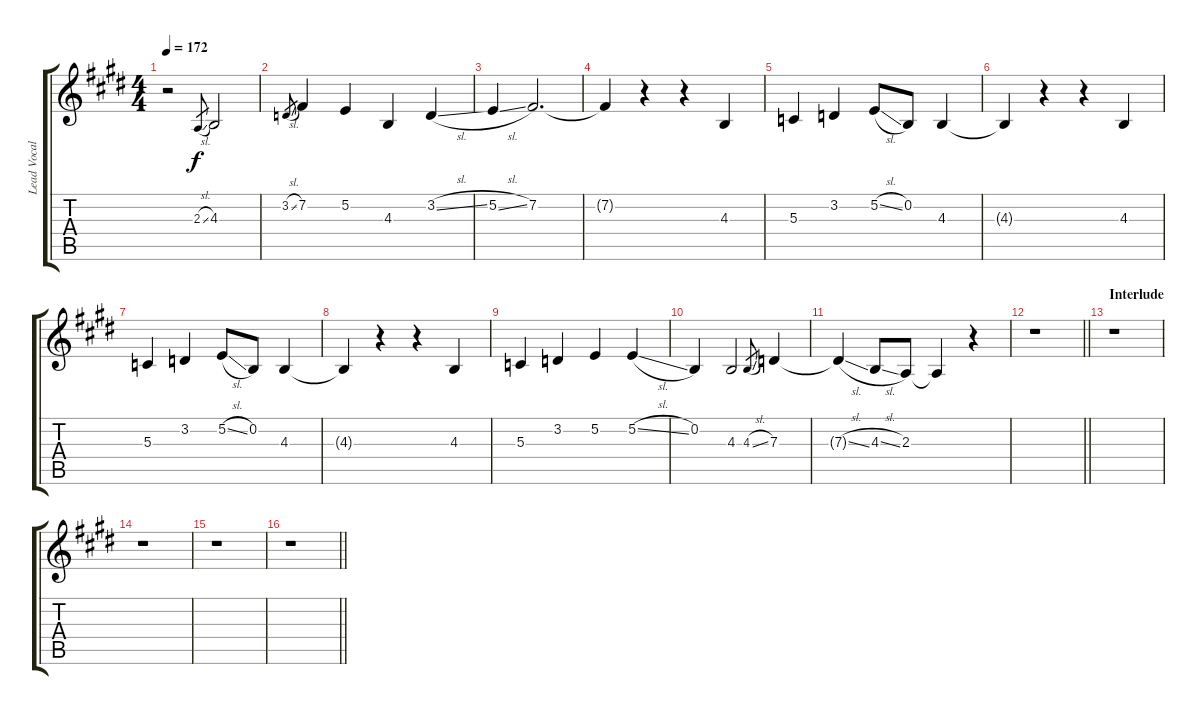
\track ("Lead Vocals" "Lead Vocal") {instrument flute}
\staff {score tabs}
\tuning (E4 B3 G3 D3 A2 E2) {hide}
\ts (4 4)
\tempo 172
\clef g2
\ks e
r.2{dy f} 2.3{sl}.8{gr} 4.3.2 |
3.2{sl}.8{gr} 7.2.4 5.2.4 4.3.4 3.2{sl}.4 |
5.2{sl}.4 7.2.2{d} |
7.2{t}.4 r.4 r.4 4.3.4 |
5.3.4 3.2.4 5.2{sl}.8 0.2.8 4.3.4 |
4.3{t}.4 r.4 r.4 4.3.4 |
5.3.4 3.2.4 5.2{sl}.8 0.2.8 4.3.4 |
4.3{t}.4 r.4 r.4 4.3.4 |
5.3.4 3.2.4 5.2.4 5.2{sl}.4 |
0.2.4 4.3.2 4.3{sl}.8{gr} 7.3.4 |
7.3{sl t}.4 4.3{sl}.8 2.3.8 2.3{t}.4 r.4 |
\barLineRight lightlight
r.1 |
\section ("" "Interlude")
r.1 |
r.1 |
r.1 |
\barLineRight lightlight
r.1
